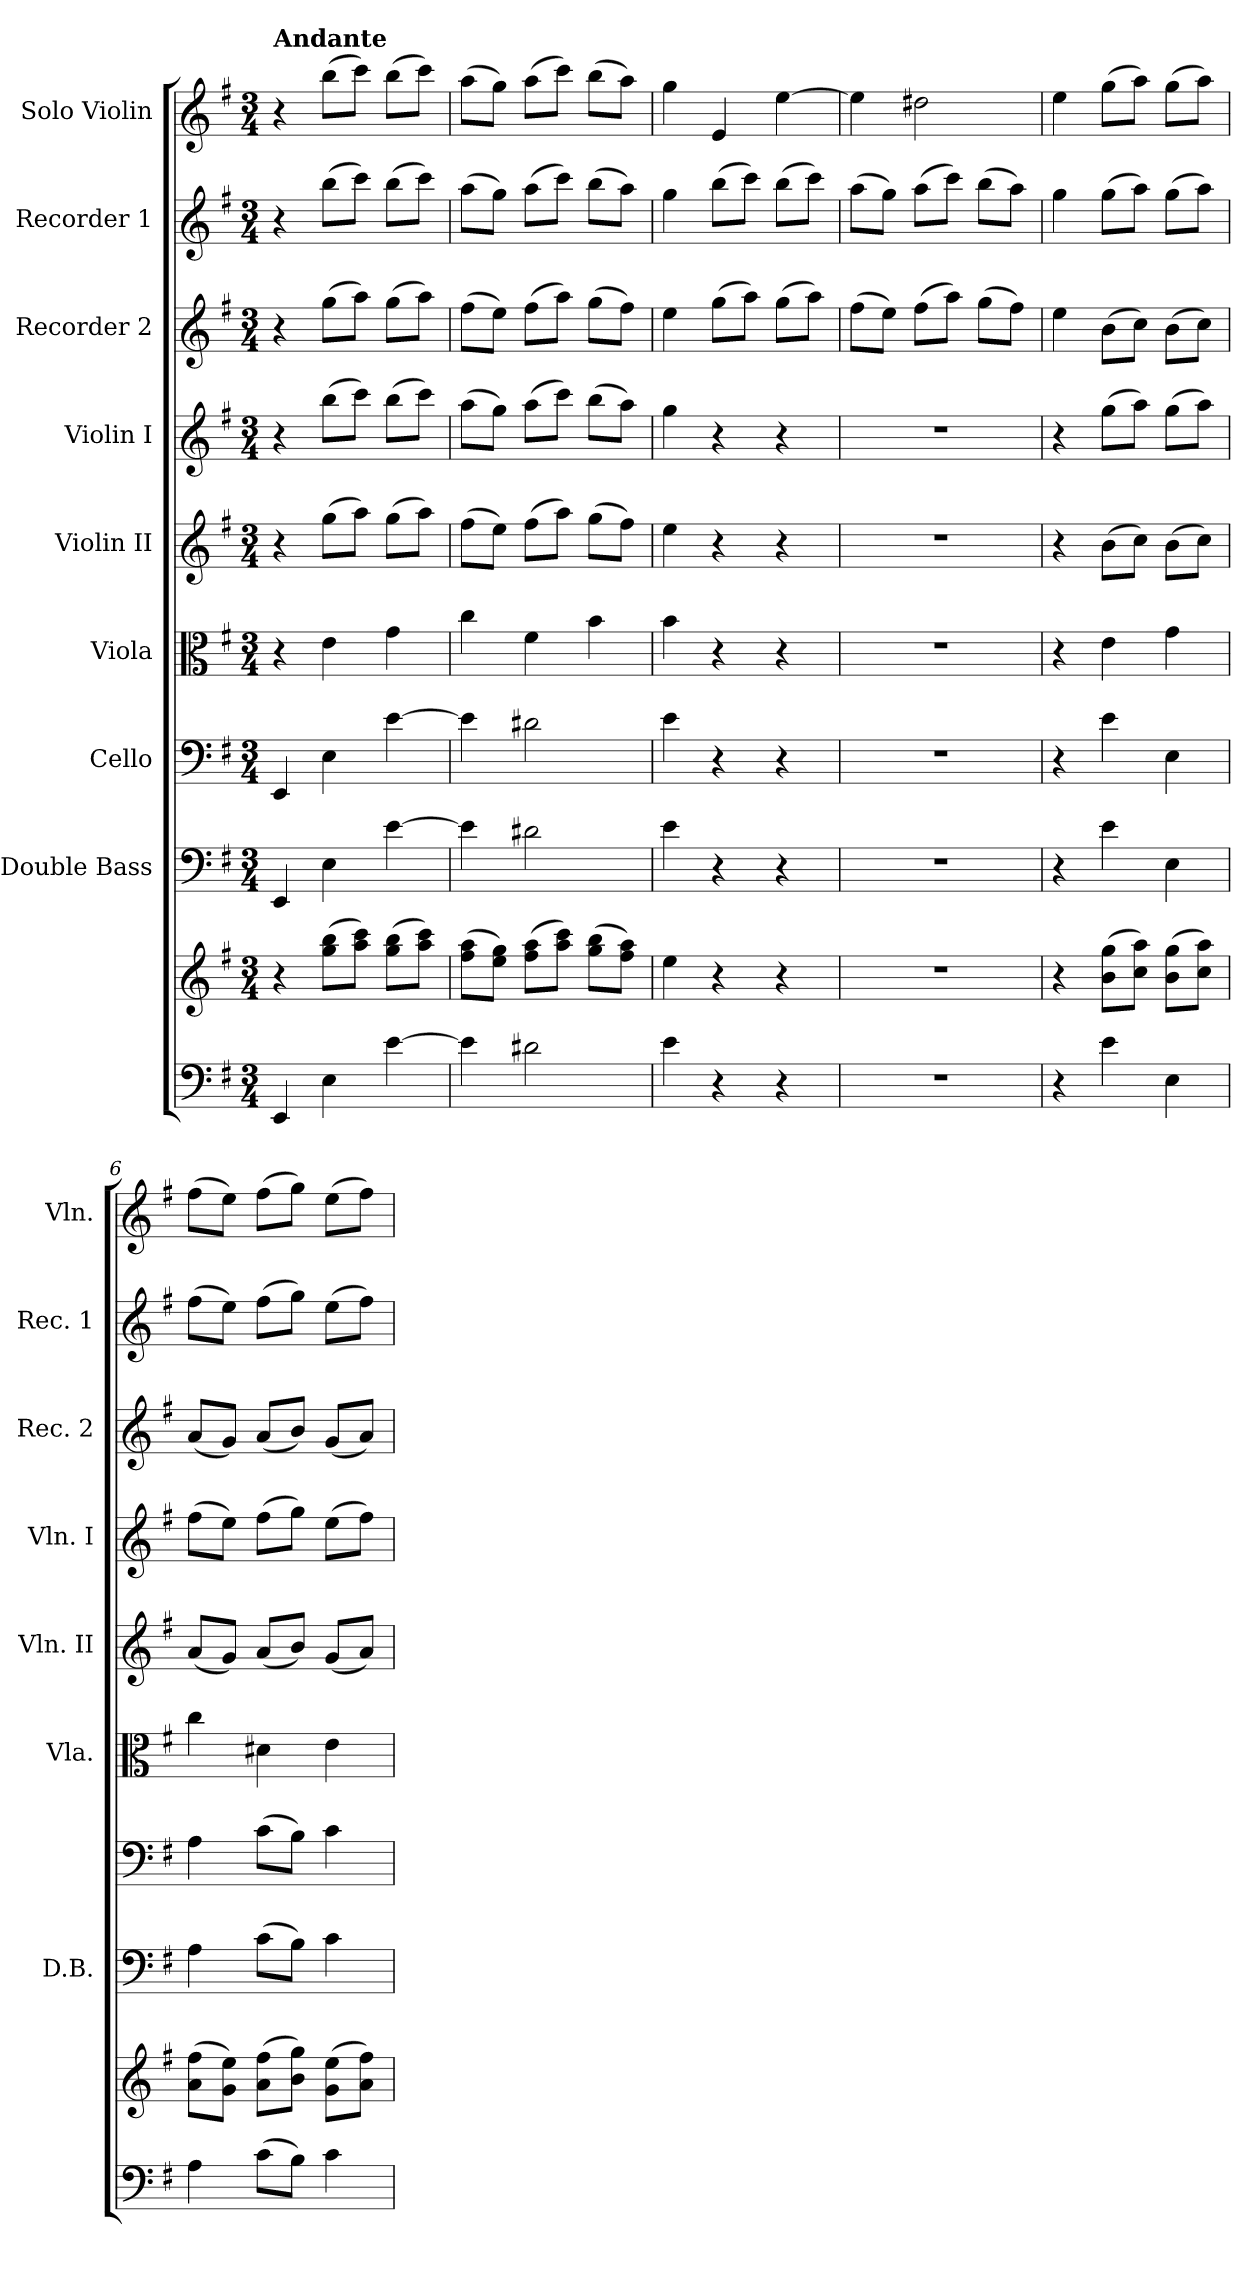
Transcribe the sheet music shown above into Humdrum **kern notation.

**kern	**kern	**kern	**kern	**kern	**kern	**kern	**kern	**kern	**kern
*part9	*part9	*part8	*part7	*part6	*part5	*part4	*part3	*part2	*part1
*staff10	*staff9	*staff8	*staff7	*staff6	*staff5	*staff4	*staff3	*staff2	*staff1
*	*	*I"Double Bass	*I"Cello	*I"Viola	*I"Violin II	*I"Violin I	*I"Recorder 2	*I"Recorder 1	*I"Solo Violin
*	*	*I'D.B.	*	*I'Vla.	*I'Vln. II	*I'Vln. I	*I'Rec. 2	*I'Rec. 1	*I'Vln.
*clefF4	*clefG2	*clefF4	*clefF4	*clefC3	*clefG2	*clefG2	*clefG2	*clefG2	*clefG2
*	*	*ITrd7c12	*	*	*	*	*	*	*
*k[f#]	*k[f#]	*k[f#]	*k[f#]	*k[f#]	*k[f#]	*k[f#]	*k[f#]	*k[f#]	*k[f#]
*G:	*G:	*G:	*G:	*G:	*G:	*G:	*G:	*G:	*G:
*M3/4	*M3/4	*M3/4	*M3/4	*M3/4	*M3/4	*M3/4	*M3/4	*M3/4	*M3/4
=1	=1	=1	=1	=1	=1	=1	=1	=1	=1
!	!	!	!	!	!	!	!	!	!LO:TX:a:B:t=Andante
4EE/	4r	4EEE/	4EE/	4r	4r	4r	4r	4r	4r
4E\	(>8gg\ 8bb\L	4EE\	4E\	4e\	(>8gg\L	(>8bb\L	(>8gg\L	(>8bb\L	(>8bb\L
.	8aa\ 8ccc\J)	.	.	.	8aa\J)	8ccc\J)	8aa\J)	8ccc\J)	8ccc\J)
[4e\	(>8gg\ 8bb\L	[4E\	[4e\	4g\	(>8gg\L	(>8bb\L	(>8gg\L	(>8bb\L	(>8bb\L
.	8aa\ 8ccc\J)	.	.	.	8aa\J)	8ccc\J)	8aa\J)	8ccc\J)	8ccc\J)
=2	=2	=2	=2	=2	=2	=2	=2	=2	=2
4e\]	(>8ff#\ 8aa\L	4E\]	4e\]	4cc\	(>8ff#\L	(>8aa\L	(>8ff#\L	(>8aa\L	(>8aa\L
.	8ee\ 8gg\J)	.	.	.	8ee\J)	8gg\J)	8ee\J)	8gg\J)	8gg\J)
2d#\	(>8ff#\ 8aa\L	2D#\	2d#\	4f#\	(>8ff#\L	(>8aa\L	(>8ff#\L	(>8aa\L	(>8aa\L
.	8aa\ 8ccc\J)	.	.	.	8aa\J)	8ccc\J)	8aa\J)	8ccc\J)	8ccc\J)
.	(>8gg\ 8bb\L	.	.	4b\	(>8gg\L	(>8bb\L	(>8gg\L	(>8bb\L	(>8bb\L
.	8ff#\ 8aa\J)	.	.	.	8ff#\J)	8aa\J)	8ff#\J)	8aa\J)	8aa\J)
=3	=3	=3	=3	=3	=3	=3	=3	=3	=3
4e\	4ee\	4E\	4e\	4b\	4ee\	4gg\	4ee\	4gg\	4gg\
4r	4r	4r	4r	4r	4r	4r	(>8gg\L	(>8bb\L	4e/
.	.	.	.	.	.	.	8aa\J)	8ccc\J)	.
4r	4r	4r	4r	4r	4r	4r	(>8gg\L	(>8bb\L	[4ee\
.	.	.	.	.	.	.	8aa\J)	8ccc\J)	.
=4	=4	=4	=4	=4	=4	=4	=4	=4	=4
2.r	2.r	2.r	2.r	2.r	2.r	2.r	(>8ff#\L	(>8aa\L	4ee\]
.	.	.	.	.	.	.	8ee\J)	8gg\J)	.
.	.	.	.	.	.	.	(>8ff#\L	(>8aa\L	2dd#\
.	.	.	.	.	.	.	8aa\J)	8ccc\J)	.
.	.	.	.	.	.	.	(>8gg\L	(>8bb\L	.
.	.	.	.	.	.	.	8ff#\J)	8aa\J)	.
=5	=5	=5	=5	=5	=5	=5	=5	=5	=5
4r	4r	4r	4r	4r	4r	4r	4ee\	4gg\	4ee\
4e\	(>8b\ 8gg\L	4E\	4e\	4e\	(>8b\L	(>8gg\L	(>8b\L	(>8gg\L	(>8gg\L
.	8cc\ 8aa\J)	.	.	.	8cc\J)	8aa\J)	8cc\J)	8aa\J)	8aa\J)
4E\	(>8b\ 8gg\L	4EE\	4E\	4g\	(>8b\L	(>8gg\L	(>8b\L	(>8gg\L	(>8gg\L
.	8cc\ 8aa\J)	.	.	.	8cc\J)	8aa\J)	8cc\J)	8aa\J)	8aa\J)
=6	=6	=6	=6	=6	=6	=6	=6	=6	=6
4A\	(>8a\ 8ff#\L	4AA\	4A\	4cc\	(<8a/L	(>8ff#\L	(<8a/L	(>8ff#\L	(>8ff#\L
.	8g\ 8ee\J)	.	.	.	8g/J)	8ee\J)	8g/J)	8ee\J)	8ee\J)
(>8c\L	(>8a\ 8ff#\L	(>8C\L	(>8c\L	4d#\	(<8a/L	(>8ff#\L	(<8a/L	(>8ff#\L	(>8ff#\L
8B\J)	8b\ 8gg\J)	8BB\J)	8B\J)	.	8b/J)	8gg\J)	8b/J)	8gg\J)	8gg\J)
4c\	(>8g\ 8ee\L	4C\	4c\	4e\	(<8g/L	(>8ee\L	(<8g/L	(>8ee\L	(>8ee\L
.	8a\ 8ff#\J)	.	.	.	8a/J)	8ff#\J)	8a/J)	8ff#\J)	8ff#\J)
=	=	=	=	=	=	=	=	=	=
*-	*-	*-	*-	*-	*-	*-	*-	*-	*-
